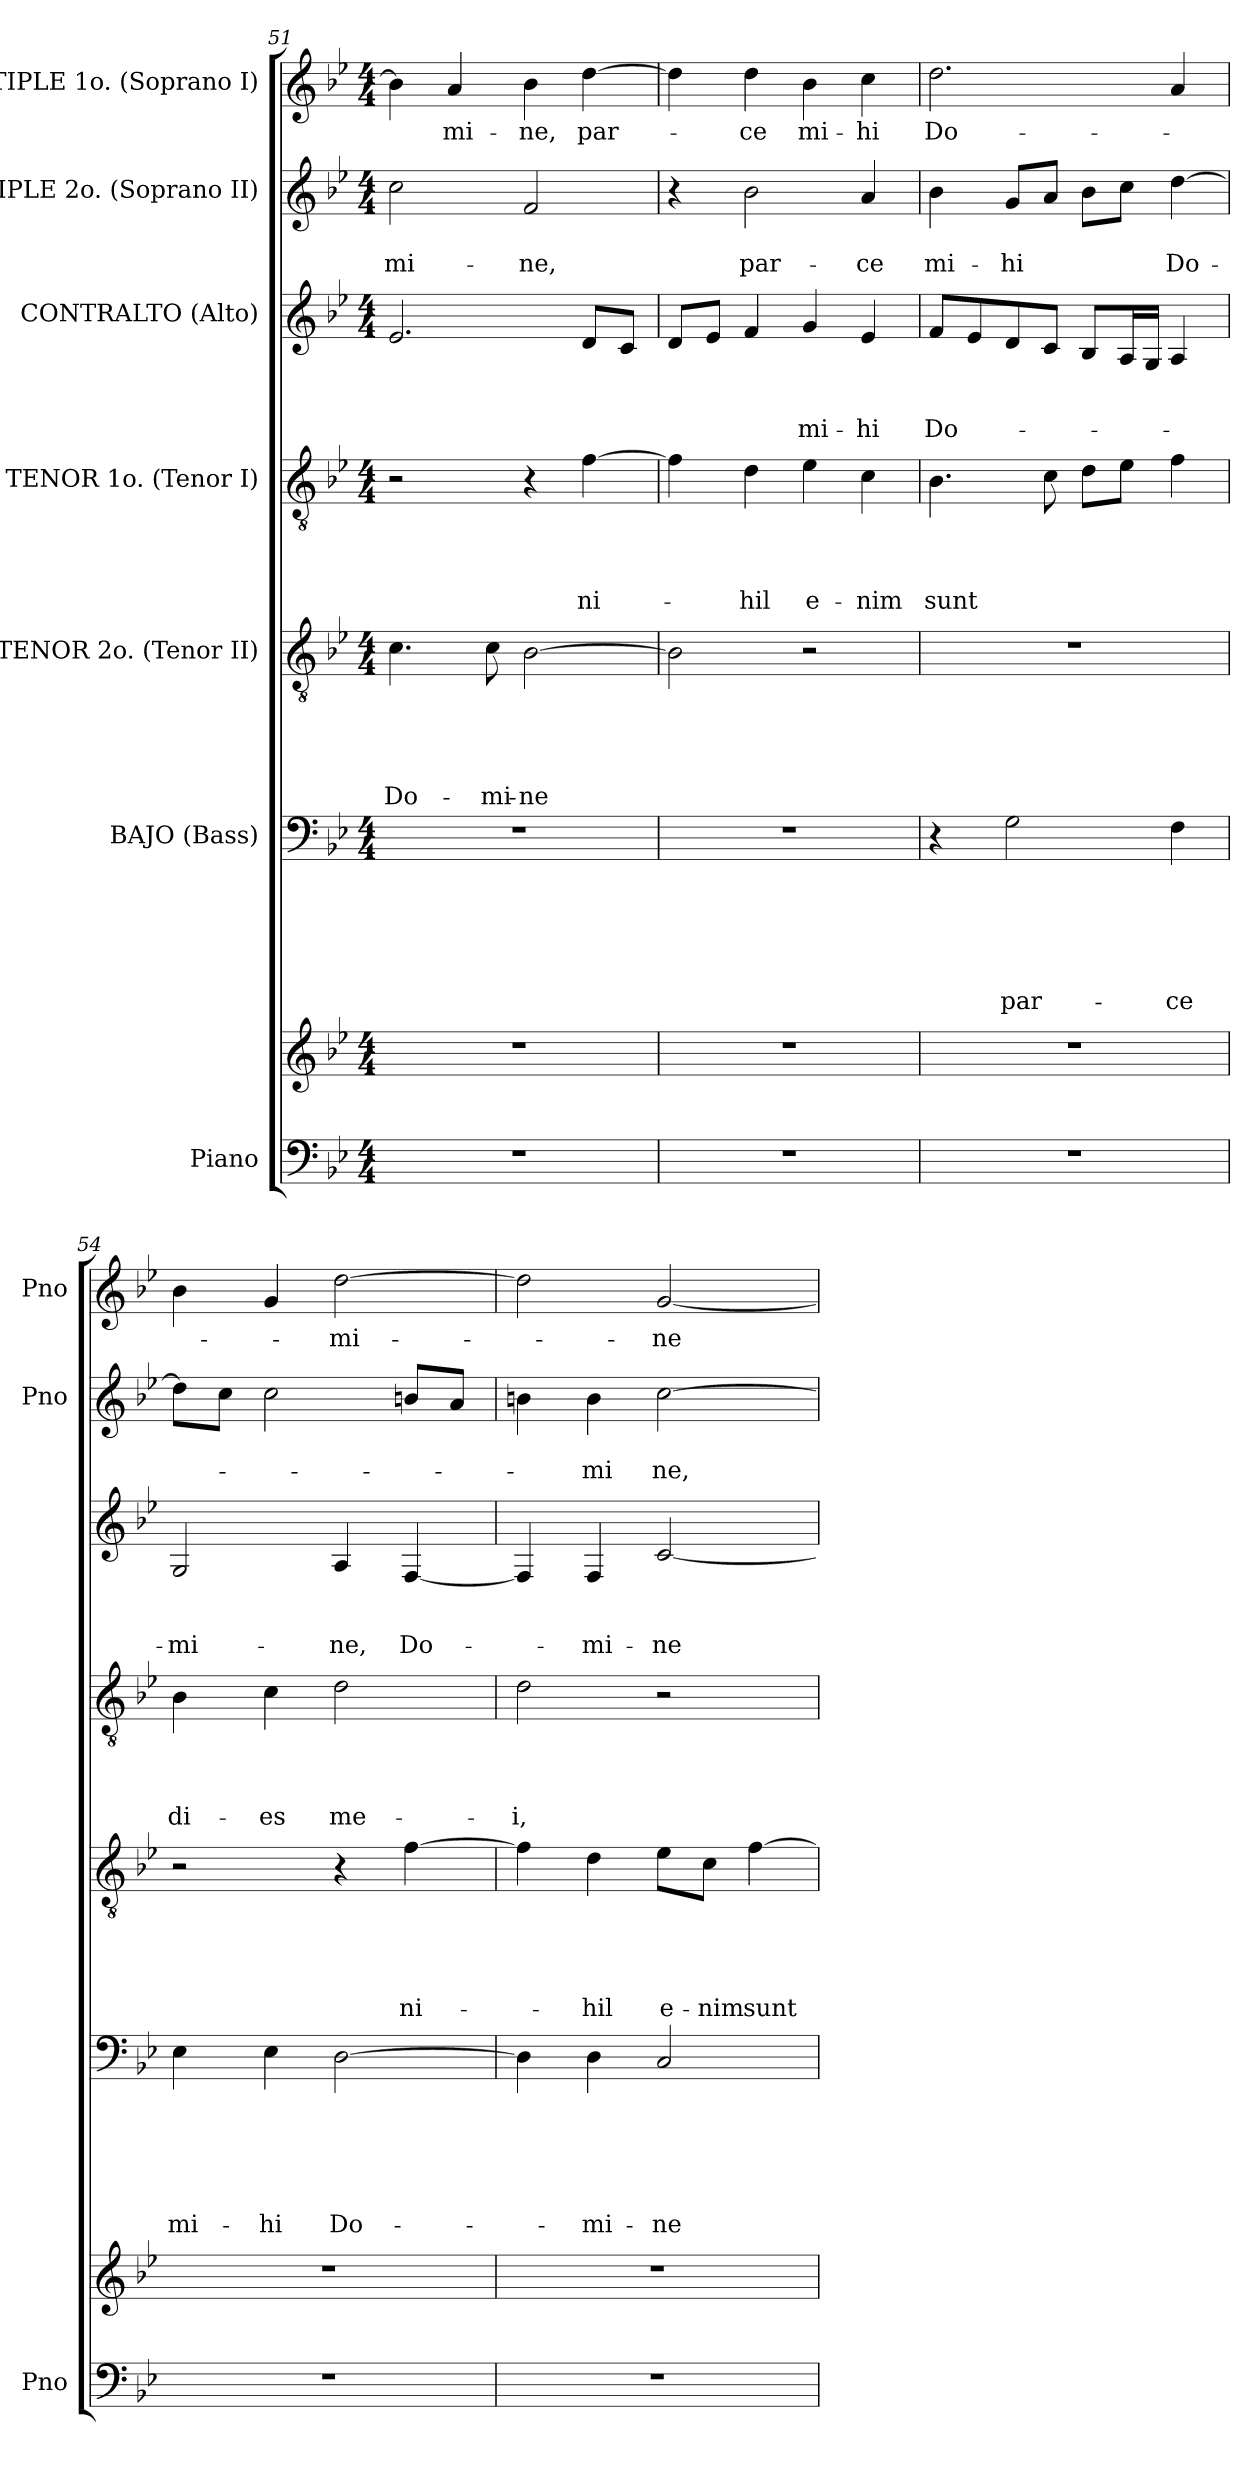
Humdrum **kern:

**kern	**kern	**kern	**text	**text	**text	**text	**text	**text	**kern	**text	**text	**text	**text	**text	**kern	**text	**text	**text	**text	**kern	**text	**text	**text	**kern	**text	**text	**kern	**text
*part7	*part7	*part6	*part6	*part6	*part6	*part6	*part6	*part6	*part5	*part5	*part5	*part5	*part5	*part5	*part4	*part4	*part4	*part4	*part4	*part3	*part3	*part3	*part3	*part2	*part2	*part2	*part1	*part1
*staff8	*staff7	*staff6	*staff6	*staff6	*staff6	*staff6	*staff6	*staff6	*staff5	*staff5	*staff5	*staff5	*staff5	*staff5	*staff4	*staff4	*staff4	*staff4	*staff4	*staff3	*staff3	*staff3	*staff3	*staff2	*staff2	*staff2	*staff1	*staff1
*I"Piano	*	*I"BAJO (Bass)	*	*	*	*	*	*	*I"TENOR 2o. (Tenor II)	*	*	*	*	*	*I"TENOR 1o. (Tenor I)	*	*	*	*	*I"CONTRALTO (Alto)	*	*	*	*I"TIPLE 2o. (Soprano II)	*	*	*I"TIPLE 1o. (Soprano I)	*
*I'Pno	*	*	*	*	*	*	*	*	*	*	*	*	*	*	*	*	*	*	*	*	*	*	*	*I'Pno	*	*	*I'Pno	*
!!LO:PB:g=z
*clefF4	*clefG2	*clefF4	*	*	*	*	*	*	*clefGv2	*	*	*	*	*	*clefGv2	*	*	*	*	*clefG2	*	*	*	*clefG2	*	*	*clefG2	*
*k[b-e-]	*k[b-e-]	*k[b-e-]	*	*	*	*	*	*	*k[b-e-]	*	*	*	*	*	*k[b-e-]	*	*	*	*	*k[b-e-]	*	*	*	*k[b-e-]	*	*	*k[b-e-]	*
*B-:	*B-:	*B-:	*	*	*	*	*	*	*B-:	*	*	*	*	*	*B-:	*	*	*	*	*B-:	*	*	*	*B-:	*	*	*B-:	*
*M4/4	*M4/4	*M4/4	*	*	*	*	*	*	*M4/4	*	*	*	*	*	*M4/4	*	*	*	*	*M4/4	*	*	*	*M4/4	*	*	*M4/4	*
=51	=51	=51	=51	=51	=51	=51	=51	=51	=51	=51	=51	=51	=51	=51	=51	=51	=51	=51	=51	=51	=51	=51	=51	=51	=51	=51	=51	=51
1r	1r	1r	.	.	.	.	.	.	4.c\	.	.	.	.	Do-	2r	.	.	.	.	2.e-/	.	.	.	2cc\	.	-­mi-	4b-\]	-­
.	.	.	.	.	.	.	.	.	.	.	.	.	.	.	.	.	.	.	.	.	.	.	.	.	.	.	4a/	mi-
.	.	.	.	.	.	.	.	.	8c\	.	.	.	.	-mi-	.	.	.	.	.	.	.	.	.	.	.	.	.	.
.	.	.	.	.	.	.	.	.	[2B-\	.	.	.	.	-ne	4r	.	.	.	.	.	.	.	.	2f/	.	-ne,	4b-\	-ne,
.	.	.	.	.	.	.	.	.	.	.	.	.	.	.	[4f\	.	.	.	ni-	8d/L	.	.	.	.	.	.	[4dd\	par-
.	.	.	.	.	.	.	.	.	.	.	.	.	.	.	.	.	.	.	.	8c/J	.	.	.	.	.	.	.	.
=52	=52	=52	=52	=52	=52	=52	=52	=52	=52	=52	=52	=52	=52	=52	=52	=52	=52	=52	=52	=52	=52	=52	=52	=52	=52	=52	=52	=52
1r	1r	1r	.	.	.	.	.	.	2B-\]	.	.	.	.	.	4f\]	.	.	.	.	8d/L	.	.	.	4r	.	.	4dd\]	.
.	.	.	.	.	.	.	.	.	.	.	.	.	.	.	.	.	.	.	.	8e-/J	.	.	.	.	.	.	.	.
.	.	.	.	.	.	.	.	.	.	.	.	.	.	.	4d\	.	.	.	-hil	4f/	.	.	.	2b-\	.	par-	4dd\	-ce
.	.	.	.	.	.	.	.	.	2r	.	.	.	.	.	4e-\	.	.	.	e-	4g/	.	.	mi-	.	.	.	4b-\	mi-
.	.	.	.	.	.	.	.	.	.	.	.	.	.	.	4c\	.	.	.	-nim	4e-/	.	.	-hi	4a/	.	-ce	4cc\	-hi
=53	=53	=53	=53	=53	=53	=53	=53	=53	=53	=53	=53	=53	=53	=53	=53	=53	=53	=53	=53	=53	=53	=53	=53	=53	=53	=53	=53	=53
1r	1r	4r	.	.	.	.	.	.	1r	.	.	.	.	.	4.B-\	.	.	.	sunt	8f/L	.	.	Do-	4b-\	.	mi-	2.dd\	Do-
.	.	.	.	.	.	.	.	.	.	.	.	.	.	.	.	.	.	.	.	8e-/	.	.	.	.	.	.	.	.
.	.	2G\	.	.	.	.	.	par-	.	.	.	.	.	.	.	.	.	.	.	8d/	.	.	.	8g/L	.	-hi	.	.
.	.	.	.	.	.	.	.	.	.	.	.	.	.	.	8c\	.	.	.	.	8c/J	.	.	.	8a/J	.	.	.	.
.	.	.	.	.	.	.	.	.	.	.	.	.	.	.	8d\L	.	.	.	.	8B-/L	.	.	.	8b-\L	.	.	.	.
.	.	.	.	.	.	.	.	.	.	.	.	.	.	.	8e-\J	.	.	.	.	16A/L	.	.	.	8cc\J	.	.	.	.
.	.	.	.	.	.	.	.	.	.	.	.	.	.	.	.	.	.	.	.	16G/JJ	.	.	.	.	.	.	.	.
.	.	4F\	.	.	.	.	.	-ce	.	.	.	.	.	.	4f\	.	.	.	.	4A/	.	.	.	[4dd\	.	Do-	4a/	.
=54	=54	=54	=54	=54	=54	=54	=54	=54	=54	=54	=54	=54	=54	=54	=54	=54	=54	=54	=54	=54	=54	=54	=54	=54	=54	=54	=54	=54
1r	1r	4E-\	.	.	.	.	.	mi-	2r	.	.	.	.	.	4B-\	.	.	.	di-	2G/	.	.	-mi-	8dd\L]	.	.	4b-\	.
.	.	.	.	.	.	.	.	.	.	.	.	.	.	.	.	.	.	.	.	.	.	.	.	8cc\J	.	.	.	.
.	.	4E-\	.	.	.	.	.	-hi	.	.	.	.	.	.	4c\	.	.	.	-es	.	.	.	.	2cc\	.	.	4g/	.
.	.	[2D\	.	.	.	.	.	Do-	4r	.	.	.	.	.	2d\	.	.	.	me-	4A/	.	.	-ne,	.	.	.	[2dd\	-mi-
.	.	.	.	.	.	.	.	.	[4f\	.	.	.	.	ni-	.	.	.	.	.	[4F/	.	.	Do-	8bn/L	.	.	.	.
.	.	.	.	.	.	.	.	.	.	.	.	.	.	.	.	.	.	.	.	.	.	.	.	8a/J	.	.	.	.
=55	=55	=55	=55	=55	=55	=55	=55	=55	=55	=55	=55	=55	=55	=55	=55	=55	=55	=55	=55	=55	=55	=55	=55	=55	=55	=55	=55	=55
1r	1r	4D\]	.	.	.	.	.	.	4f\]	.	.	.	.	.	2d\	.	.	.	-i,	4F/]	.	.	.	4bn\	.	.	2dd\]	.
.	.	4D\	.	.	.	.	.	-mi-	4d\	.	.	.	.	-hil	.	.	.	.	.	4F/	.	.	-mi-	4b\	.	-mi	.	.
.	.	2C/	.	.	.	.	.	-ne	8e-\L	.	.	.	.	e-	2r	.	.	.	.	[2c/	.	.	-ne	[2cc\	.	ne,	[2g/	-ne
.	.	.	.	.	.	.	.	.	8c\J	.	.	.	.	-nim	.	.	.	.	.	.	.	.	.	.	.	.	.	.
.	.	.	.	.	.	.	.	.	[4f\	.	.	.	.	sunt	.	.	.	.	.	.	.	.	.	.	.	.	.	.
=	=	=	=	=	=	=	=	=	=	=	=	=	=	=	=	=	=	=	=	=	=	=	=	=	=	=	=	=
*-	*-	*-	*-	*-	*-	*-	*-	*-	*-	*-	*-	*-	*-	*-	*-	*-	*-	*-	*-	*-	*-	*-	*-	*-	*-	*-	*-	*-
